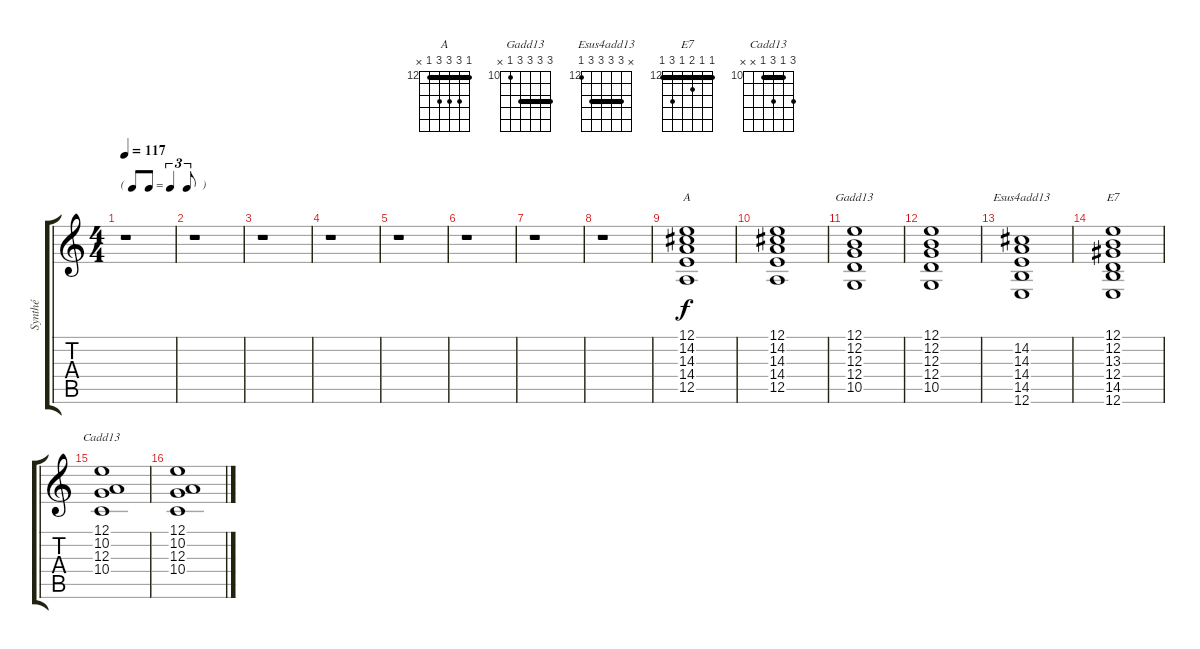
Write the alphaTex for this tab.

\track ("Synthé" "Synthé") {instrument pad5bowed}
\staff {score tabs}
\tuning (E4 B3 G3 D3 A2 E2) {hide}
\chord ("A" 12 14 14 14 12 x) {firstfret 12 barre 12}
\chord ("Gadd13" 12 12 12 12 10 x) {firstfret 10 barre 12}
\chord ("Esus4add13" x 14 14 14 14 12) {firstfret 12 barre 14}
\chord ("E7" 12 12 13 12 14 12) {firstfret 12 barre 12}
\chord ("Cadd13" 12 10 12 10 x x) {firstfret 10 barre 10}
\ts (4 4)
\tf triplet8th
\tempo 117
\clef g2
\ks c
r.1{dy f} |
r.1 |
r.1 |
r.1 |
r.1 |
r.1 |
r.1 |
r.1 |
(12.1 14.2 14.3 14.4 12.5).1{ch "A"} |
(12.1 14.2 14.3 14.4 12.5).1 |
(12.1 12.2 12.3 12.4 10.5).1{ch "Gadd13"} |
(12.1 12.2 12.3 12.4 10.5).1 |
(14.2 14.3 14.4 14.5 12.6).1{ch "Esus4add13"} |
(12.1 12.2 13.3 12.4 14.5 12.6).1{ch "E7"} |
(12.1 10.2 12.3 10.4).1{ch "Cadd13"} |
(12.1 10.2 12.3 10.4).1
